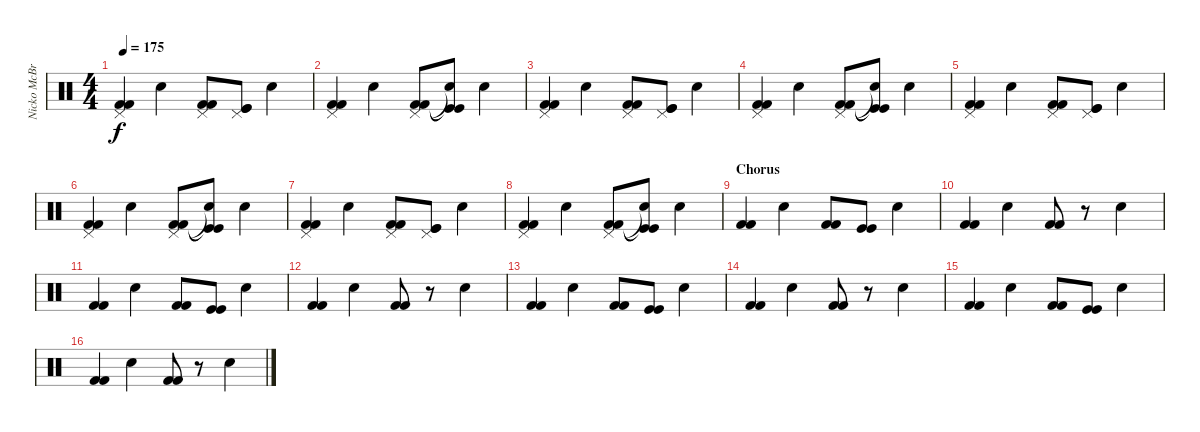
\track ("Nicko McBrian" "Nicko McBr") {instrument percussion}
\staff {score}
\articulation defaults
\ts (4 4)
\tempo 175
\clef neutral
\ks c
("Pedal Hi-Hat (hit)" "Kick (hit) 2" "Kick (hit) 2").4{dy f} "Snare (hit) 2".4 ("Pedal Hi-Hat (hit)" "Kick (hit) 2" "Kick (hit) 2").8 ("Pedal Hi-Hat (hit)" "Kick (hit)" "Kick (hit)").8 "Snare (hit) 2".4 |
("Pedal Hi-Hat (hit)" "Kick (hit) 2" "Kick (hit) 2").4 "Snare (hit) 2".4 ("Pedal Hi-Hat (hit)" "Kick (hit) 2" "Kick (hit) 2").8 ("Snare (hit)"{t} "Kick (hit)"{t} "Kick (hit)"{t}).8 "Snare (hit) 2".4 |
("Pedal Hi-Hat (hit)" "Kick (hit) 2" "Kick (hit) 2").4 "Snare (hit) 2".4 ("Pedal Hi-Hat (hit)" "Kick (hit) 2" "Kick (hit) 2").8 ("Pedal Hi-Hat (hit)" "Kick (hit)" "Kick (hit)").8 "Snare (hit) 2".4 |
("Pedal Hi-Hat (hit)" "Kick (hit) 2" "Kick (hit) 2").4 "Snare (hit) 2".4 ("Pedal Hi-Hat (hit)" "Kick (hit) 2" "Kick (hit) 2").8 ("Snare (hit)"{t} "Kick (hit)"{t} "Kick (hit)"{t}).8 "Snare (hit) 2".4 |
("Pedal Hi-Hat (hit)" "Kick (hit) 2" "Kick (hit) 2").4 "Snare (hit) 2".4 ("Pedal Hi-Hat (hit)" "Kick (hit) 2" "Kick (hit) 2").8 ("Pedal Hi-Hat (hit)" "Kick (hit)" "Kick (hit)").8 "Snare (hit) 2".4 |
("Pedal Hi-Hat (hit)" "Kick (hit) 2" "Kick (hit) 2").4 "Snare (hit) 2".4 ("Pedal Hi-Hat (hit)" "Kick (hit) 2" "Kick (hit) 2").8 ("Snare (hit)"{t} "Kick (hit)"{t} "Kick (hit)"{t}).8 "Snare (hit) 2".4 |
("Pedal Hi-Hat (hit)" "Kick (hit) 2" "Kick (hit) 2").4 "Snare (hit) 2".4 ("Pedal Hi-Hat (hit)" "Kick (hit) 2" "Kick (hit) 2").8 ("Pedal Hi-Hat (hit)" "Kick (hit)" "Kick (hit)").8 "Snare (hit) 2".4 |
("Pedal Hi-Hat (hit)" "Kick (hit) 2" "Kick (hit) 2").4 "Snare (hit) 2".4 ("Pedal Hi-Hat (hit)" "Kick (hit) 2" "Kick (hit) 2").8 ("Snare (hit)"{t} "Kick (hit)"{t} "Kick (hit)"{t}).8 "Snare (hit) 2".4 |
\section ("" "Chorus")
("Kick (hit) 2" "Kick (hit) 2").4 "Snare (hit) 2".4 ("Kick (hit) 2" "Kick (hit) 2").8 ("Kick (hit)" "Kick (hit)").8 "Snare (hit) 2".4 |
("Kick (hit) 2" "Kick (hit) 2").4 "Snare (hit) 2".4 ("Kick (hit) 2" "Kick (hit) 2").8 r.8 "Snare (hit) 2".4 |
("Kick (hit) 2" "Kick (hit) 2").4 "Snare (hit) 2".4 ("Kick (hit) 2" "Kick (hit) 2").8 ("Kick (hit)" "Kick (hit)").8 "Snare (hit) 2".4 |
("Kick (hit) 2" "Kick (hit) 2").4 "Snare (hit) 2".4 ("Kick (hit) 2" "Kick (hit) 2").8 r.8 "Snare (hit) 2".4 |
("Kick (hit) 2" "Kick (hit) 2").4 "Snare (hit) 2".4 ("Kick (hit) 2" "Kick (hit) 2").8 ("Kick (hit)" "Kick (hit)").8 "Snare (hit) 2".4 |
("Kick (hit) 2" "Kick (hit) 2").4 "Snare (hit) 2".4 ("Kick (hit) 2" "Kick (hit) 2").8 r.8 "Snare (hit) 2".4 |
("Kick (hit) 2" "Kick (hit) 2").4 "Snare (hit) 2".4 ("Kick (hit) 2" "Kick (hit) 2").8 ("Kick (hit)" "Kick (hit)").8 "Snare (hit) 2".4 |
("Kick (hit) 2" "Kick (hit) 2").4 "Snare (hit) 2".4 ("Kick (hit) 2" "Kick (hit) 2").8 r.8 "Snare (hit) 2".4
